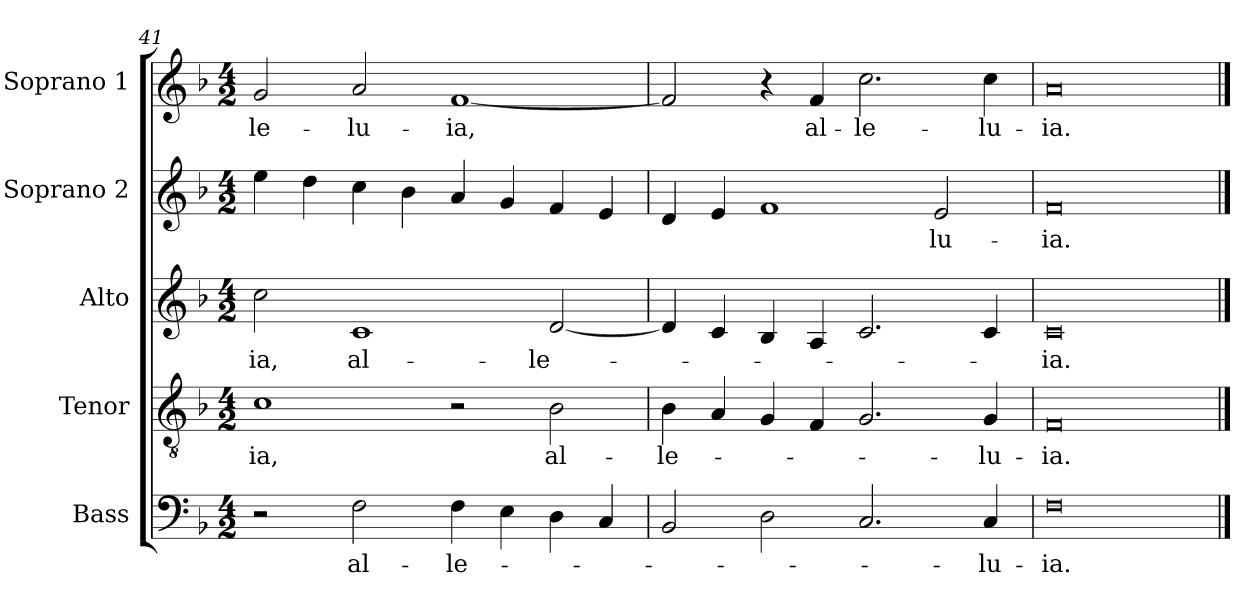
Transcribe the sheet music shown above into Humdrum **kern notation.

**kern	**text	**kern	**text	**kern	**text	**kern	**text	**kern	**text
*part5	*part5	*part4	*part4	*part3	*part3	*part2	*part2	*part1	*part1
*staff5	*staff5	*staff4	*staff4	*staff3	*staff3	*staff2	*staff2	*staff1	*staff1
*I"Bass	*	*I"Tenor	*	*I"Alto	*	*I"Soprano 2	*	*I"Soprano 1	*
*I'B	*	*I'T	*	*I'A	*	*I'S 2	*	*I'S 1	*
*clefF4	*	*clefGv2	*	*clefG2	*	*clefG2	*	*clefG2	*
*k[b-]	*	*k[b-]	*	*k[b-]	*	*k[b-]	*	*k[b-]	*
*F:	*	*F:	*	*F:	*	*F:	*	*F:	*
*M4/2	*	*M4/2	*	*M4/2	*	*M4/2	*	*M4/2	*
=41	=41	=41	=41	=41	=41	=41	=41	=41	=41
!	!	!	!LO:LY:b	!	!LO:LY:b	!	!	!	!LO:LY:b
2r	.	1c	-ia,	2cc\	-ia,	4ee\	.	2g/	-le-
.	.	.	.	.	.	4dd\	.	.	.
!	!LO:LY:b	!	!	!	!LO:LY:b	!	!	!	!LO:LY:b
2F\	al-	.	.	1c	al-	4cc\	.	2a/	-lu-
.	.	.	.	.	.	4b-\	.	.	.
!	!LO:LY:b	!	!	!	!	!	!	!	!LO:LY:b
4F\	-le-	2r	.	.	.	4a/	.	[1f	-ia,
4E\	.	.	.	.	.	4g/	.	.	.
!	!	!	!LO:LY:b	!	!LO:LY:b	!	!	!	!
4D\	.	2B-\	al-	[2d/	-le-	4f/	.	.	.
4C/	.	.	.	.	.	4e/	.	.	.
!!LO:LB:g=z
=42	=42	=42	=42	=42	=42	=42	=42	=42	=42
!	!	!	!LO:LY:b	!	!	!	!	!	!
2BB-/	.	4B-\	-le-	4d/]	.	4d/	.	2f/]	.
.	.	4A/	.	4c/	.	4e/	.	.	.
2D\	.	4G/	.	4B-/	.	1f	.	4r	.
!	!	!	!	!	!	!	!	!	!LO:LY:b
.	.	4F/	.	4A/	.	.	.	4f/	al-
!	!	!	!	!	!	!	!	!	!LO:LY:b
2.C/	.	2.G/	.	2.c/	.	.	.	2.cc\	-le-
!	!	!	!	!	!	!	!LO:LY:b	!	!
.	.	.	.	.	.	2e/	-lu-	.	.
!	!LO:LY:b	!	!LO:LY:b	!	!	!	!	!	!LO:LY:b
4C/	-lu-	4G/	-lu-	4c/	.	.	.	4cc\	-lu-
=43	=43	=43	=43	=43	=43	=43	=43	=43	=43
!	!LO:LY:b	!	!LO:LY:b	!	!LO:LY:b	!	!LO:LY:b	!	!LO:LY:b
0F	-ia.	0F	-ia.	0c	-ia.	0f	-ia.	0a	-ia.
==	==	==	==	==	==	==	==	==	==
*-	*-	*-	*-	*-	*-	*-	*-	*-	*-
